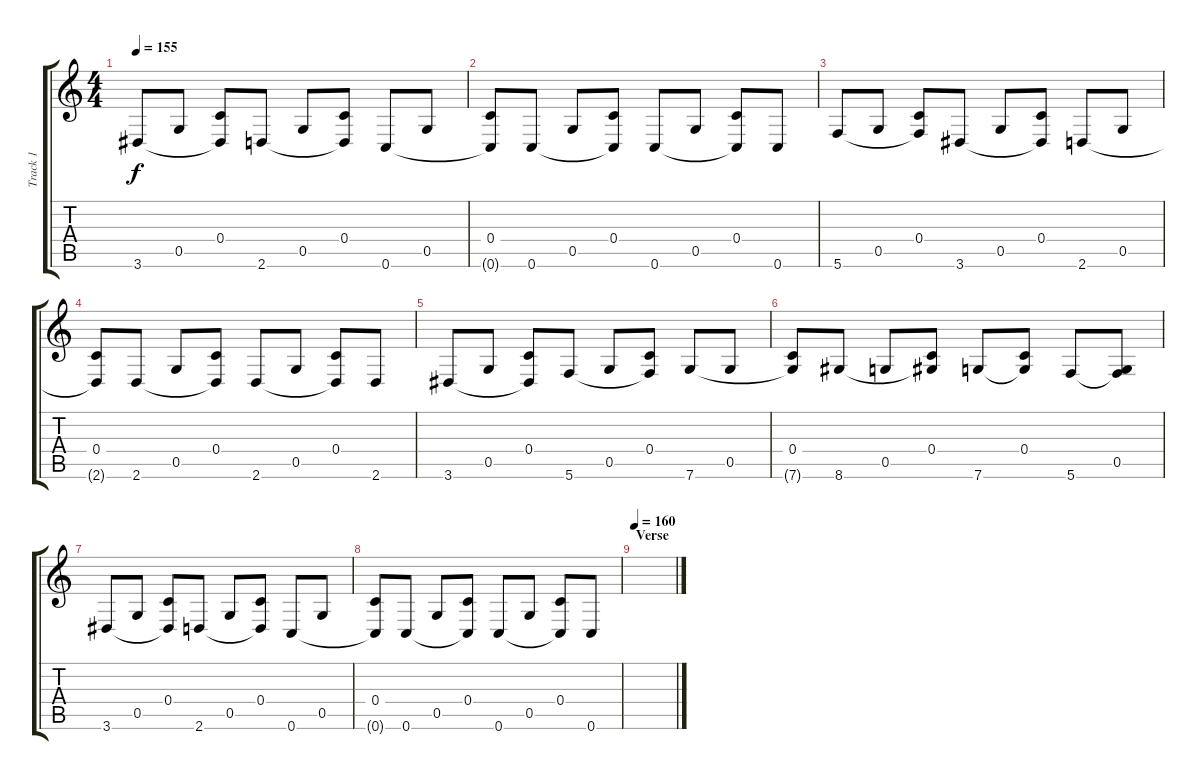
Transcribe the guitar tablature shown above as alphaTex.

\track ("Track 1" "Track 1") {instrument electricguitarclean}
\staff {score tabs}
\tuning (D4 A3 F3 C3 G2 C2) {hide}
\ts (4 4)
\tempo 155
\clef g2
\ks c
3.6.8{dy f} 0.5.8 (0.4 3.6{t}).8 2.6.8 0.5.8 (0.4 2.6{t}).8 0.6.8 0.5.8 |
(0.4 0.6{t}).8 0.6.8 0.5.8 (0.4 0.6{t}).8 0.6.8 0.5.8 (0.4 0.6{t}).8 0.6.8 |
5.6.8 0.5.8 (0.4 5.6{t}).8 3.6.8 0.5.8 (0.4 3.6{t}).8 2.6.8 0.5.8 |
(0.4 2.6{t}).8 2.6.8 0.5.8 (0.4 2.6{t}).8 2.6.8 0.5.8 (0.4 2.6{t}).8 2.6.8 |
3.6.8 0.5.8 (0.4 3.6{t}).8 5.6.8 0.5.8 (0.4 5.6{t}).8 7.6.8 0.5.8 |
(0.4 7.6{t}).8 8.6.8 0.5.8 (0.4 8.6{t}).8 7.6.8 (0.4 7.6{t}).8 5.6.8 (0.5 5.6{t}).8 |
3.6.8 0.5.8 (0.4 3.6{t}).8 2.6.8 0.5.8 (0.4 2.6{t}).8 0.6.8 0.5.8 |
(0.4 0.6{t}).8 0.6.8 0.5.8 (0.4 0.6{t}).8 0.6.8 0.5.8 (0.4 0.6{t}).8 0.6.8 |
\section ("" "Verse")
\tempo 160
